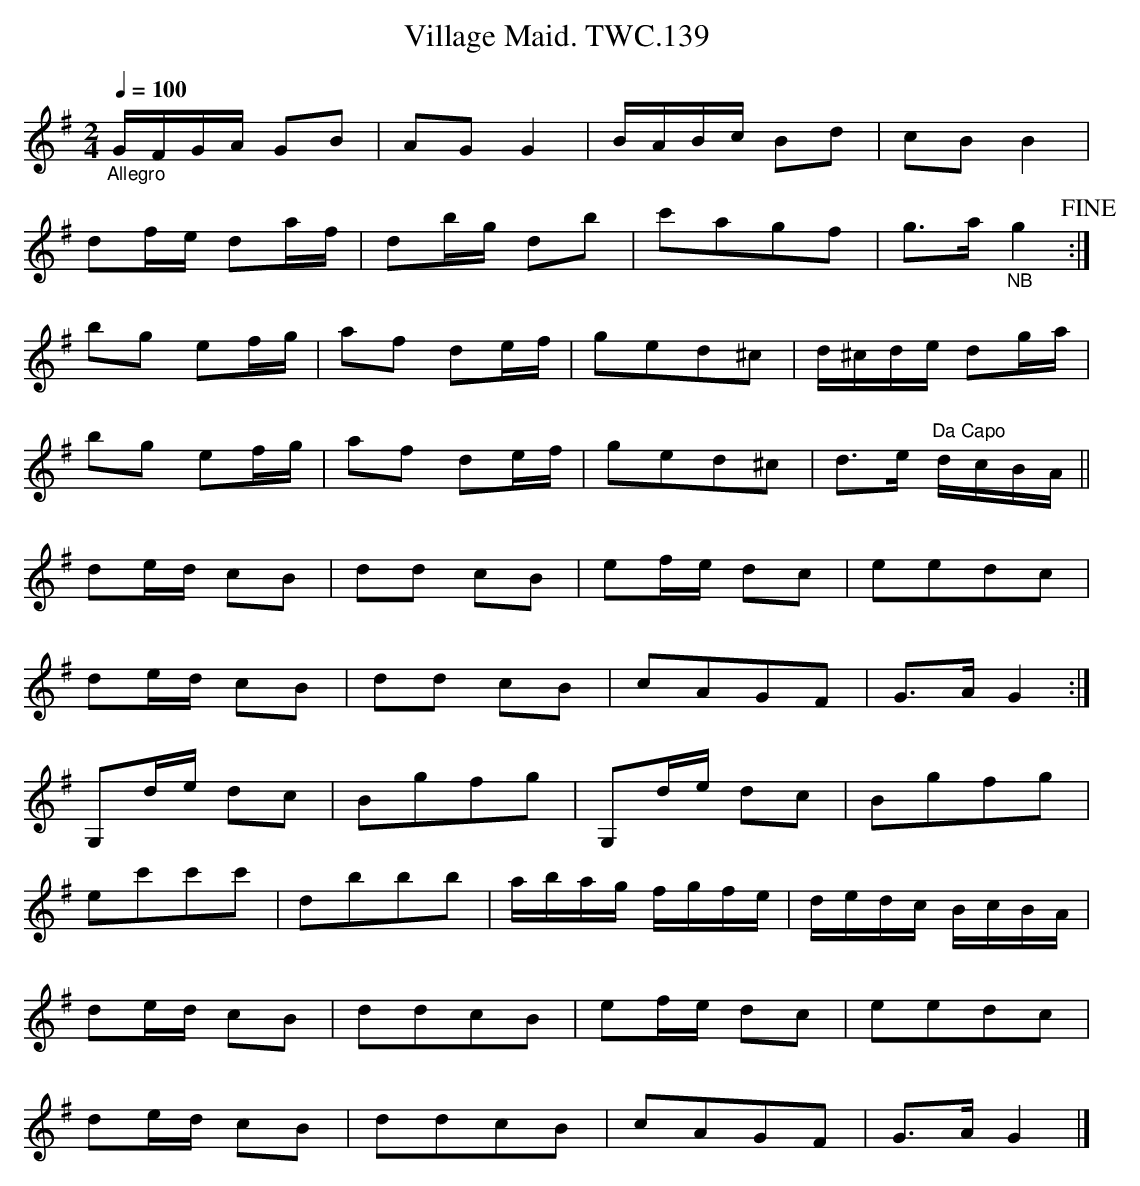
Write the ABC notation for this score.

X:1
T:Village Maid. TWC.139
L:1/8
M:2/4
Q:1/4=100
K:G
"_Allegro"\
G/F/G/A/ GB|AG G2|B/A/B/c/ Bd|cB B2 |
df/e/ da/f/|db/g/ db|c'agf|g>a "_NB"g2!fine! :|
bg ef/g/|af de/f/|ged^c|d/^c/d/e/ dg/a/|
bg ef/g/|af de/f/|ged^c|d>e "Da Capo"d/c/B/A/ ||
de/d/ cB|dd cB|ef/e/ dc|eedc|
de/d/ cB|dd cB|cAGF|G>A G2 :|
G,d/e/ dc|Bgfg|G,d/e/ dc|Bgfg|
ec'c'c'|dbbb|a/b/a/g/ f/g/f/e/|d/e/d/c/ B/c/B/A/|
de/d/ cB|ddcB|ef/e/ dc|eedc|
de/d/ cB|ddcB|cAGF|G>A G2 |]
